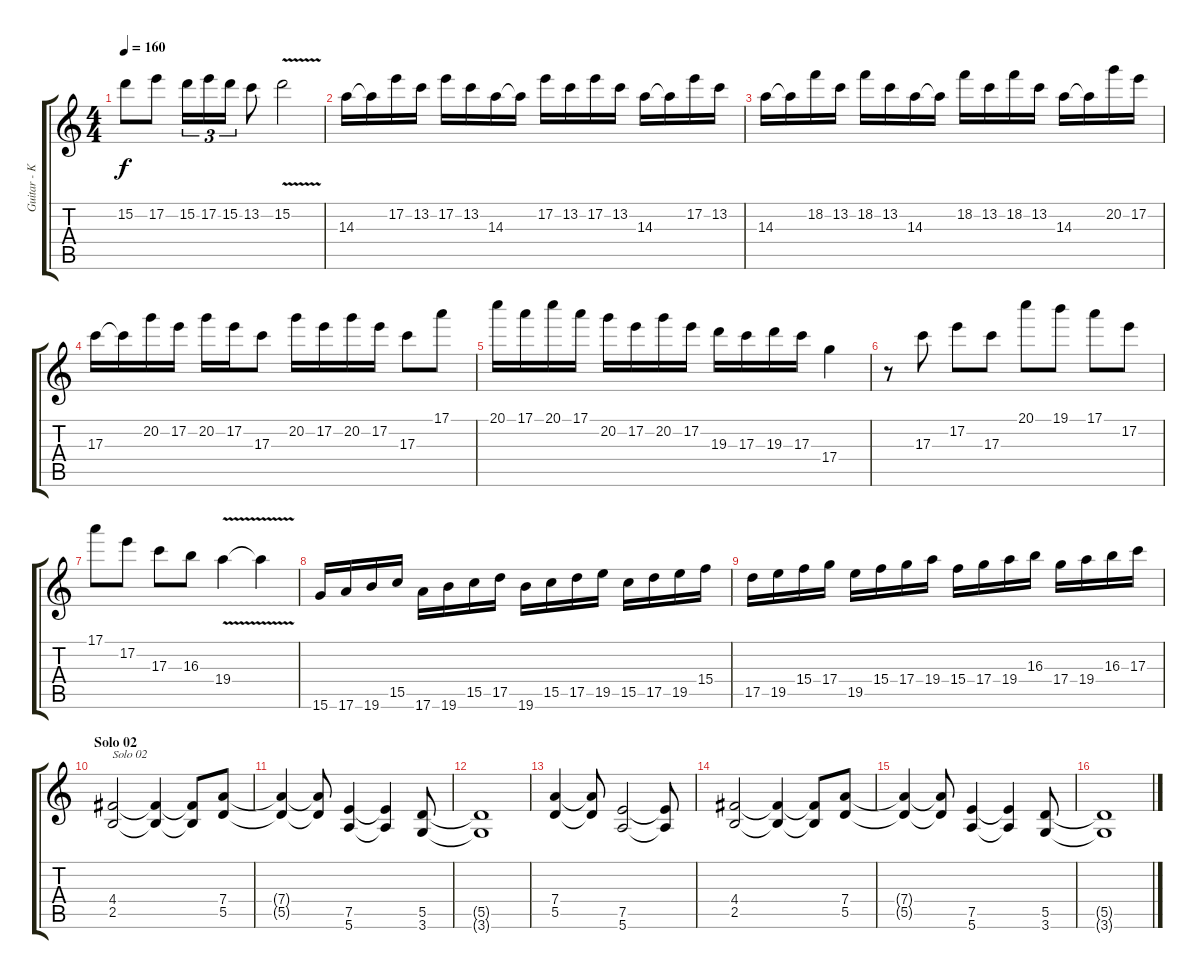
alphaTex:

\track ("Guitar - Kai Hansen" "Guitar - K") {instrument distortionguitar}
\staff {score tabs}
\tuning (E4 B3 G3 D3 A2 E2) {hide}
\ts (4 4)
\tempo 160
\clef g2
\ks c
15.2.8{dy f} 17.2.8 15.2.16{tu (3 2)} 17.2.16{tu (3 2)} 15.2.16{tu (3 2)} 13.2.8 15.2{v}.2 |
14.3.16 14.3{t}.16 17.2.16 13.2.16 17.2.16 13.2.16 14.3.16 14.3{t}.16 17.2.16 13.2.16 17.2.16 13.2.16 14.3.16 14.3{t}.16 17.2.16 13.2.16 |
14.3.16 14.3{t}.16 18.2.16 13.2.16 18.2.16 13.2.16 14.3.16 14.3{t}.16 18.2.16 13.2.16 18.2.16 13.2.16 14.3.16 14.3{t}.16 20.2.16 17.2.16 |
17.3.16 17.3{t}.16 20.2.16 17.2.16 20.2.16 17.2.16 17.3.8 20.2.16 17.2.16 20.2.16 17.2.16 17.3.8 17.1.8 |
20.1.16 17.1.16 20.1.16 17.1.16 20.2.16 17.2.16 20.2.16 17.2.16 19.3.16 17.3.16 19.3.16 17.3.16 17.4.4 |
r.8 17.3.8 17.2.8 17.3.8 20.1.8 19.1.8 17.1.8 17.2.8 |
17.1.8 17.2.8 17.3.8 16.3.8 19.4{v}.4 19.4{t}.4 |
15.6.16 17.6.16 19.6.16 15.5.16 17.6.16 19.6.16 15.5.16 17.5.16 19.6.16 15.5.16 17.5.16 19.5.16 15.5.16 17.5.16 19.5.16 15.4.16 |
17.5.16 19.5.16 15.4.16 17.4.16 19.5.16 15.4.16 17.4.16 19.4.16 15.4.16 17.4.16 19.4.16 16.3.16 17.4.16 19.4.16 16.3.16 17.3.16 |
\section ("" "Solo 02")
(4.4 2.5).2{txt "Solo 02"} (4.4{t} 2.5{t}).4 (4.4{t} 2.5{t}).8 (7.4 5.5).8 |
(7.4{t} 5.5{t}).4 (7.4{t} 5.5{t}).8 (7.5 5.6).4 (7.5{t} 5.6{t}).4 (5.5 3.6).8 |
(5.5{t} 3.6{t}).1 |
(7.4 5.5).4 (7.4{t} 5.5{t}).8 (7.5 5.6).2 (7.5{t} 5.6{t}).8 |
(4.4 2.5).2 (4.4{t} 2.5{t}).4 (4.4{t} 2.5{t}).8 (7.4 5.5).8 |
(7.4{t} 5.5{t}).4 (7.4{t} 5.5{t}).8 (7.5 5.6).4 (7.5{t} 5.6{t}).4 (5.5 3.6).8 |
(5.5{t} 3.6{t}).1
